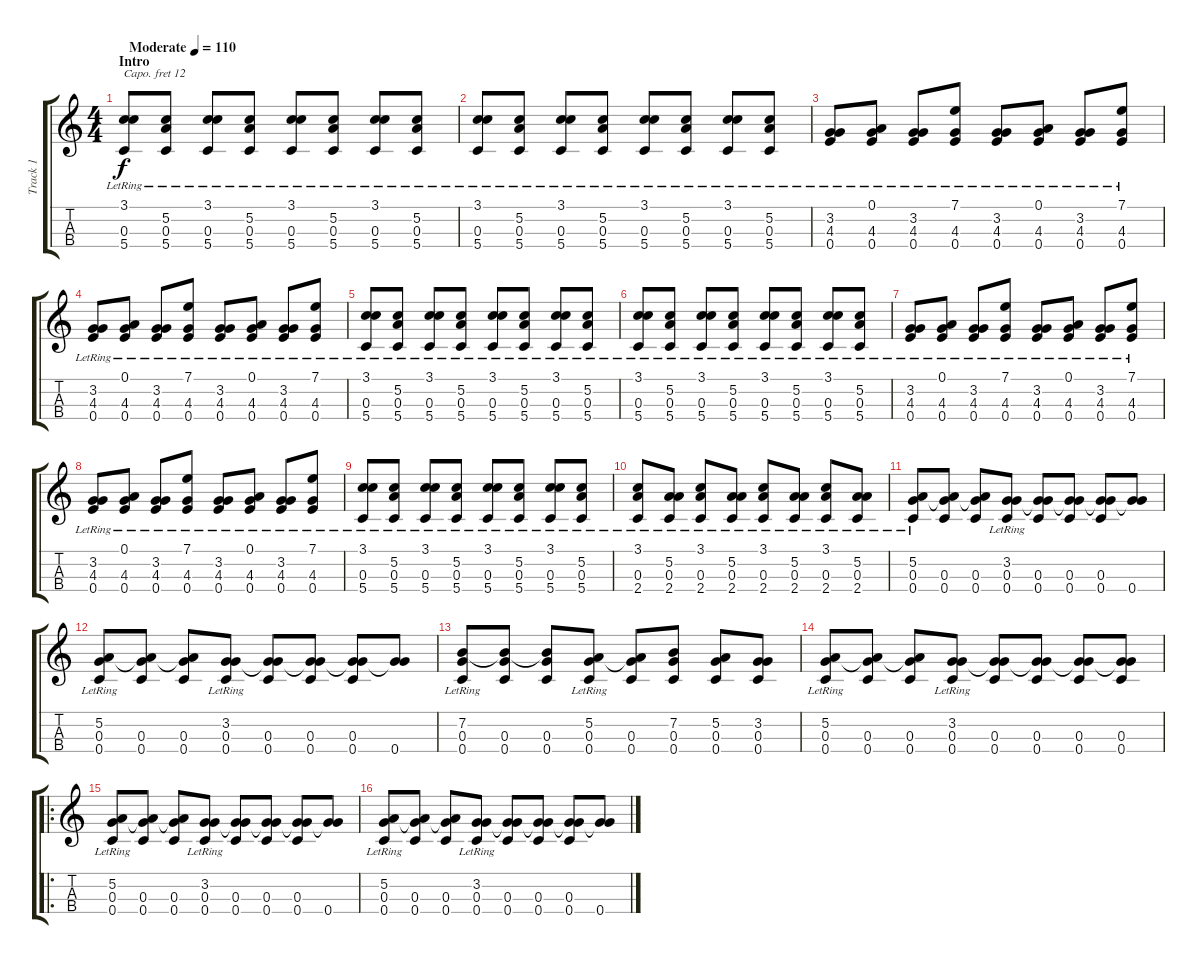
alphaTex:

\track ("Track 1" "Track 1") {instrument acousticguitarsteel}
\staff {score tabs}
\capo 12
\tuning (A2 E2 C2 G2) {hide}
\ts (4 4)
\section ("" "Intro")
\tempo (110 "Moderate")
\clef g2
\ks c
(3.1{lr} 0.3 5.4).8{dy f instrument acousticguitarsteel} (5.2{lr} 0.3 5.4).8 (3.1{lr} 0.3 5.4).8 (5.2{lr} 0.3 5.4).8 (3.1{lr} 0.3 5.4).8 (5.2{lr} 0.3 5.4).8 (3.1{lr} 0.3 5.4).8 (5.2{lr} 0.3 5.4).8 |
(3.1{lr} 0.3 5.4).8 (5.2{lr} 0.3 5.4).8 (3.1{lr} 0.3 5.4).8 (5.2{lr} 0.3 5.4).8 (3.1{lr} 0.3 5.4).8 (5.2{lr} 0.3 5.4).8 (3.1{lr} 0.3 5.4).8 (5.2{lr} 0.3 5.4).8 |
(3.2{lr} 4.3 0.4).8 (0.1{lr} 4.3 0.4).8 (3.2{lr} 4.3 0.4).8 (7.1{lr} 4.3 0.4).8 (3.2{lr} 4.3 0.4).8 (0.1{lr} 4.3 0.4).8 (3.2{lr} 4.3 0.4).8 (7.1{lr} 4.3 0.4).8 |
(3.2{lr} 4.3 0.4).8 (0.1{lr} 4.3 0.4).8 (3.2{lr} 4.3 0.4).8 (7.1{lr} 4.3 0.4).8 (3.2{lr} 4.3 0.4).8 (0.1{lr} 4.3 0.4).8 (3.2{lr} 4.3 0.4).8 (7.1{lr} 4.3 0.4).8 |
(3.1{lr} 0.3 5.4).8 (5.2{lr} 0.3 5.4).8 (3.1{lr} 0.3 5.4).8 (5.2{lr} 0.3 5.4).8 (3.1{lr} 0.3 5.4).8 (5.2{lr} 0.3 5.4).8 (3.1{lr} 0.3 5.4).8 (5.2{lr} 0.3 5.4).8 |
(3.1{lr} 0.3 5.4).8 (5.2{lr} 0.3 5.4).8 (3.1{lr} 0.3 5.4).8 (5.2{lr} 0.3 5.4).8 (3.1{lr} 0.3 5.4).8 (5.2{lr} 0.3 5.4).8 (3.1{lr} 0.3 5.4).8 (5.2{lr} 0.3 5.4).8 |
(3.2{lr} 4.3 0.4).8 (0.1{lr} 4.3 0.4).8 (3.2{lr} 4.3 0.4).8 (7.1{lr} 4.3 0.4).8 (3.2{lr} 4.3 0.4).8 (0.1{lr} 4.3 0.4).8 (3.2{lr} 4.3 0.4).8 (7.1{lr} 4.3 0.4).8 |
(3.2{lr} 4.3 0.4).8 (0.1{lr} 4.3 0.4).8 (3.2{lr} 4.3 0.4).8 (7.1{lr} 4.3 0.4).8 (3.2{lr} 4.3 0.4).8 (0.1{lr} 4.3 0.4).8 (3.2{lr} 4.3 0.4).8 (7.1{lr} 4.3 0.4).8 |
(3.1{lr} 0.3 5.4).8 (5.2{lr} 0.3 5.4).8 (3.1{lr} 0.3 5.4).8 (5.2{lr} 0.3 5.4).8 (3.1{lr} 0.3 5.4).8 (5.2{lr} 0.3 5.4).8 (3.1{lr} 0.3 5.4).8 (5.2{lr} 0.3 5.4).8 |
(3.1{lr} 0.3 2.4).8 (5.2{lr} 0.3 2.4).8 (3.1{lr} 0.3 2.4).8 (5.2{lr} 0.3 2.4).8 (3.1{lr} 0.3 2.4).8 (5.2{lr} 0.3 2.4).8 (3.1{lr} 0.3 2.4).8 (5.2{lr} 0.3 2.4).8 |
(5.2{lr} 0.3 0.4).8 (5.2{t} 0.3 0.4).8 (5.2{t} 0.3 0.4).8 (3.2{lr} 0.3 0.4).8 (3.2{t} 0.3 0.4).8 (3.2{t} 0.3 0.4).8 (3.2{t} 0.3 0.4).8 (3.2{t} 0.4).8 |
(5.2{lr} 0.3 0.4).8 (5.2{t} 0.3 0.4).8 (5.2{t} 0.3 0.4).8 (3.2{lr} 0.3 0.4).8 (3.2{t} 0.3 0.4).8 (3.2{t} 0.3 0.4).8 (3.2{t} 0.3 0.4).8 (3.2{t} 0.4).8 |
(7.2{lr} 0.3 0.4).8 (7.2{t} 0.3 0.4).8 (7.2{t} 0.3 0.4).8 (5.2{lr} 0.3 0.4).8 (5.2{t} 0.3 0.4).8 (7.2 0.3 0.4).8 (5.2 0.3 0.4).8 (3.2 0.3 0.4).8 |
(5.2{lr} 0.3 0.4).8 (5.2{t} 0.3 0.4).8 (5.2{t} 0.3 0.4).8 (3.2{lr} 0.3 0.4).8 (3.2{t} 0.3 0.4).8 (3.2{t} 0.3 0.4).8 (3.2{t} 0.3 0.4).8 (3.2{t} 0.3 0.4).8 |
\ro
(5.2{lr} 0.3 0.4).8 (5.2{t} 0.3 0.4).8 (5.2{t} 0.3 0.4).8 (3.2{lr} 0.3 0.4).8 (3.2{t} 0.3 0.4).8 (3.2{t} 0.3 0.4).8 (3.2{t} 0.3 0.4).8 (3.2{t} 0.4).8 |
(5.2{lr} 0.3 0.4).8 (5.2{t} 0.3 0.4).8 (5.2{t} 0.3 0.4).8 (3.2{lr} 0.3 0.4).8 (3.2{t} 0.3 0.4).8 (3.2{t} 0.3 0.4).8 (3.2{t} 0.3 0.4).8 (3.2{t} 0.4).8
